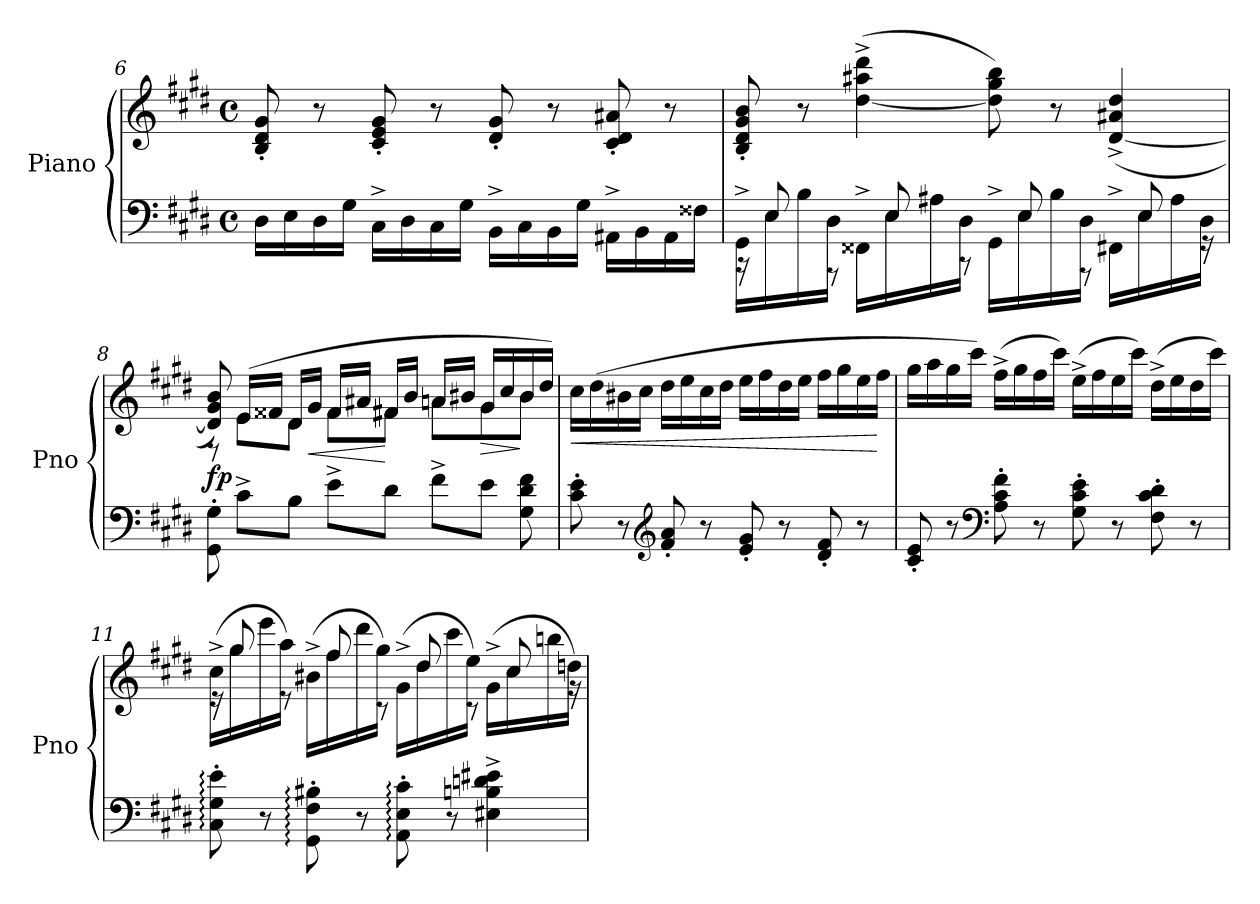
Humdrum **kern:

**kern	**kern	**dynam
*part1	*part1	*part1
*staff2	*staff1	*staff1/2
*I"Piano	*	*
*I'Pno	*	*
*clefF4	*clefG2	*
*k[f#c#g#d#]	*k[f#c#g#d#]	*
*M4/4	*M4/4	*
*met(c)	*met(c)	*
=6	=6	=6
16D#\LL	8B/' 8d#/' 8g#/'	.
16E\	.	.
16D#\	8r	.
16G#\JJ	.	.
16C#^\LL	8c#/' 8e/' 8g#/'	.
16D#\	.	.
16C#\	8r	.
16G#\JJ	.	.
16BB^\LL	8d#/' 8g#/'	.
16C#\	.	.
16BB\	8r	.
16G#\JJ	.	.
16AA#X^\LL	8c#/' 8d#/' 8a#X/'	.
16BB\	.	.
16AA#\	8r	.
16F##X\JJ	.	.
!!LO:LB:g=z
=7	=7	=7
*^	*	*
16GG#^\LL	16r	8B/' 8d#/' 8g#/' 8b/'	.
16E\	8E/	.	.
16B\	.	8r	.
16D#\JJ	8r	.	.
16FF##X^\LL	.	(>[4dd#\^ 4aa#X\^ 4ddd#\^	.
16E\	8E/	.	.
16A#X\	.	.	.
16D#\JJ	8r	.	.
16GG#^\LL	.	8dd#\] 8gg#\ 8bb\)	.
16E\	8E/	.	.
16B\	.	8r	.
16D#\JJ	8r	.	.
16FF#X^\LL	.	(>[4d#/^ 4a#X/^ 4dd#/^	.
16E\	8E/	.	.
16A#\	.	.	.
16D#\JJ	16r	.	.
=8	=8	=8	=8
*	*	*^	*
!	!	!	!	!LO:DY:b
*v	*v	*	*	*
8GG#\' 8G#\'	8d#/] 8g#/ 8b/)	8r	fp
8c#^\L	(>16e/LL	8e\L	.
.	16f##X/JJ	.	.
8B\J	16d#/LL	8d#\J	.
!	!	!	!LO:HP:b
.	16g#/JJ	.	<
8e^\L	16f##/LL	8f##\L	.
.	16a#X/JJ	.	.
8d#\J	16f#X/LL	8f#X\J	[
.	16b/JJ	.	.
8f#^\L	16an/LL	8an\L	.
.	16b#X/JJ	.	.
!	!	!	!LO:HP:b
8e\J	16g#/LL	8g#\	>
.	16cc#/	.	.
8G#\ 8d#\ 8f#\	16b#/	8b#\J	]
.	16dd#/JJ)	.	.
*	*v	*v	*
!!LO:LB:g=z
=9	=9	=9
!	!	!LO:HP:b
8c#\' 8e\'	16cc#\LL	<
.	(>16dd#\	.
8r	16b#X\	.
.	16cc#\JJ	.
*clefG2	*	*
8f#/' 8a/'	16dd#\LL	.
.	16ee\	.
8r	16cc#\	.
.	16dd#\JJ	.
8e/' 8g#/'	16ee\LL	.
.	16ff#\	.
8r	16dd#\	.
.	16ee\JJ	.
8d#/' 8f#/'	16ff#\LL	.
.	16gg#\	.
8r	16ee\	.
.	16ff#\JJ	[
=10	=10	=10
8c#/' 8e/'	16gg#\LL	.
.	16aa\	.
8r	16gg#\	.
.	16ccc#\JJ)	.
*clefF4	*	*
8A\' 8c#\' 8f#\'	(>16ff#^\LL	.
.	16gg#\	.
8r	16ff#\	.
.	16ccc#\JJ)	.
8G#\' 8c#\' 8e\'	(>16ee^\LL	.
.	16ff#\	.
8r	16ee\	.
.	16ccc#\JJ)	.
8F#\' 8c#\' 8d#\'	(>16dd#^\LL	.
.	16ee\	.
8r	16dd#\	.
.	16ccc#\JJ)	.
!!LO:PB:g=z
=11	=11	=11
*	*^	*
8C#\:' 8G#\:' 8e\:'	(>16cc#^\LL	16r	.
.	16gg#\	8gg#/	.
8r	16eee\	.	.
.	16aa\JJ)	8r	.
8GG#\:' 8F#\:' 8B#X\:'	(>16b#X^\LL	.	.
.	16ff#\	8ff#/	.
8r	16ddd#\	.	.
.	16gg#\JJ)	8r	.
8AA\:' 8E\:' 8c#\:'	(>16g#^\LL	.	.
.	16dd#\	8dd#/	.
8r	16ccc#\	.	.
.	16ee\JJ)	8r	.
4E#X\^ 4Bn\^ 4dn\^ 4e#X\^	(>16g#^\LL	.	.
.	16cc#\	8cc#/	.
.	16bbn\	.	.
.	16ddn\JJ)	16r	.
*	*v	*v	*
=	=	=
*-	*-	*-
